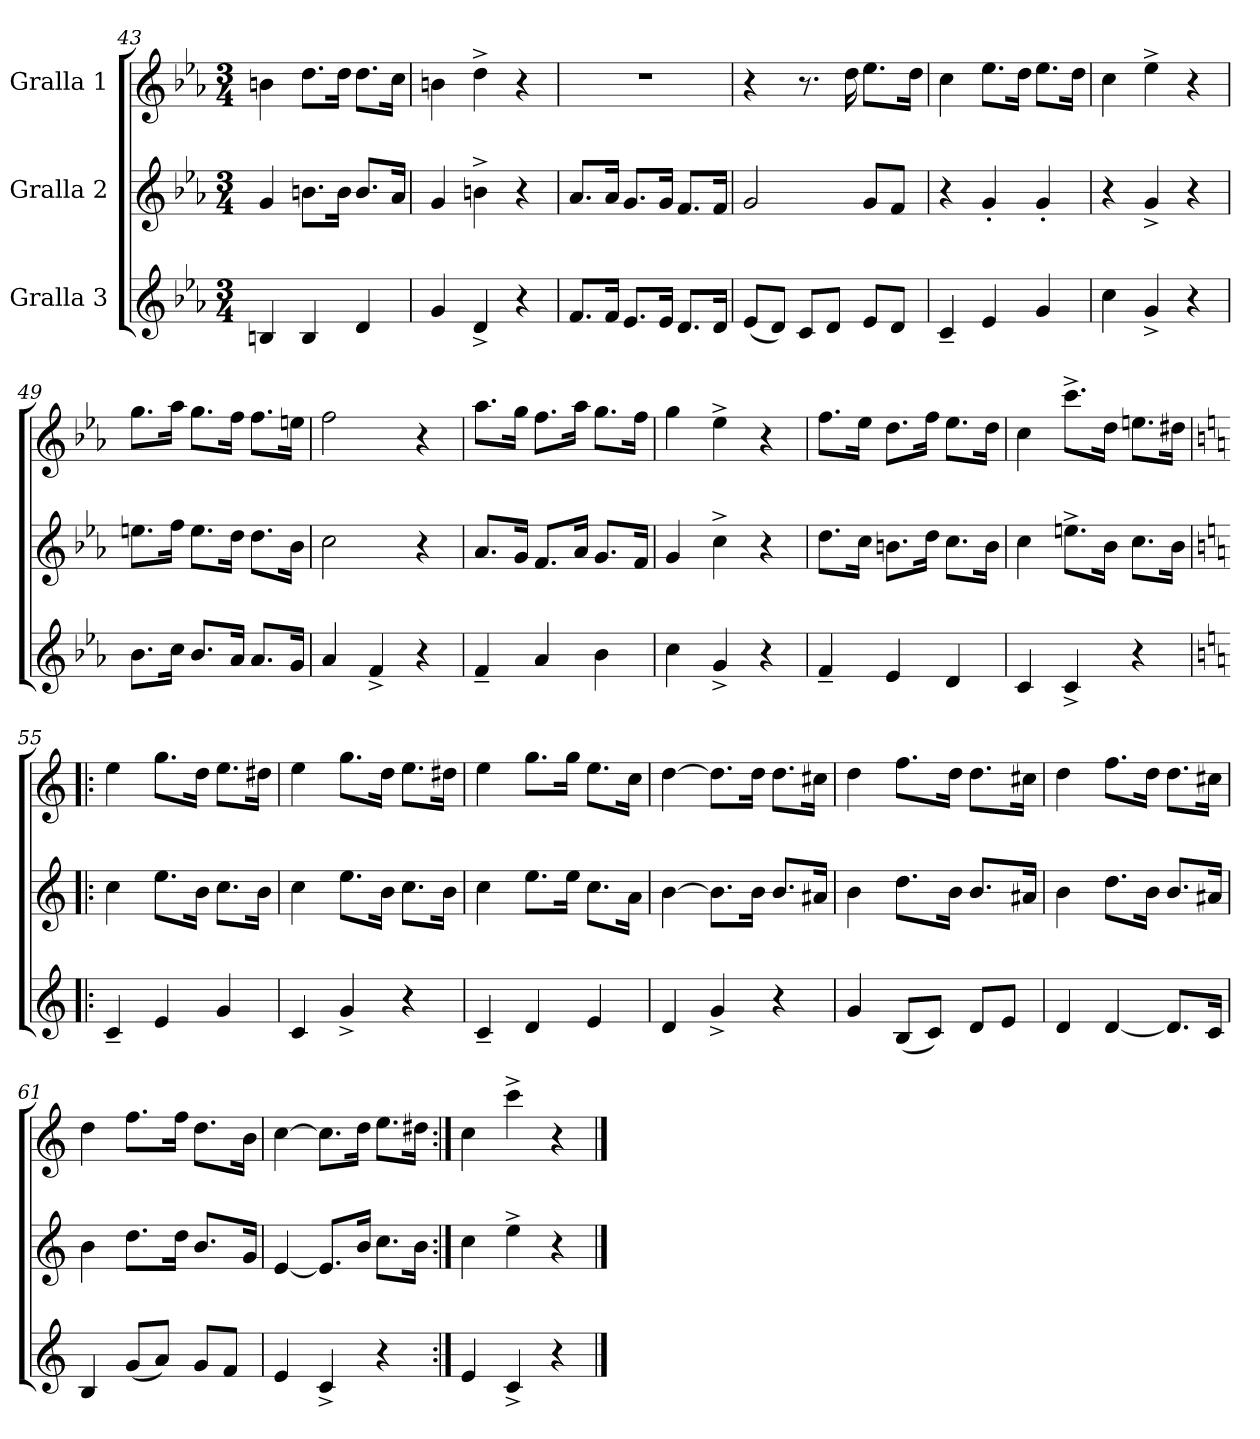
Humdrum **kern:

**kern	**kern	**kern
*part3	*part2	*part1
*staff3	*staff2	*staff1
*I"Gralla 3	*I"Gralla 2	*I"Gralla 1
*clefG2	*clefG2	*clefG2
*k[b-e-a-]	*k[b-e-a-]	*k[b-e-a-]
*E-:	*E-:	*E-:
*M3/4	*M3/4	*M3/4
=43	=43	=43
4Bn/	4g/	4bn\
4B/	8.bn\L	8.dd\L
.	16b\Jk	16dd\Jk
4d/	8.b/L	8.dd\L
.	16a-/Jk	16cc\Jk
=44	=44	=44
4g/	4g/	4bn\
4d^/	4bn^\	4dd^\
4r	4r	4r
=45	=45	=45
8.f/L	8.a-/L	2.r
16f/Jk	16a-/Jk	.
8.e-/L	8.g/L	.
16e-/Jk	16g/Jk	.
8.d/L	8.f/L	.
16d/Jk	16f/Jk	.
=46	=46	=46
(<8e-/L	2g/	4r
8d/J)	.	.
8c/L	.	8.r
8d/J	.	.
.	.	16dd\
8e-/L	8g/L	8.ee-\L
8d/J	8f/J	.
.	.	16dd\Jk
=47	=47	=47
4c~/	4r	4cc\
4e-/	4g'/	8.ee-\L
.	.	16dd\Jk
4g/	4g'/	8.ee-\L
.	.	16dd\Jk
!!LO:LB:g=z
=48	=48	=48
4cc\	4r	4cc\
4g^/	4g^/	4ee-^\
4r	4r	4r
=49	=49	=49
8.b-\L	8.een\L	8.gg\L
16cc\Jk	16ff\Jk	16aa-\Jk
8.b-/L	8.ee\L	8.gg\L
16a-/Jk	16dd\Jk	16ff\Jk
8.a-/L	8.dd\L	8.ff\L
16g/Jk	16b-\Jk	16een\Jk
=50	=50	=50
4a-/	2cc\	2ff\
4f^/	.	.
4r	4r	4r
=51	=51	=51
4f~/	8.a-/L	8.aa-\L
.	16g/Jk	16gg\Jk
4a-/	8.f/L	8.ff\L
.	16a-/Jk	16aa-\Jk
4b-\	8.g/L	8.gg\L
.	16f/Jk	16ff\Jk
=52	=52	=52
4cc\	4g/	4gg\
4g^/	4cc^\	4ee-^\
4r	4r	4r
=53	=53	=53
4f~/	8.dd\L	8.ff\L
.	16cc\Jk	16ee-\Jk
4e-/	8.bn\L	8.dd\L
.	16dd\Jk	16ff\Jk
4d/	8.cc\L	8.ee-\L
.	16b\Jk	16dd\Jk
=54	=54	=54
4c/	4cc\	4cc\
4c^/	8.een^\L	8.ccc^\L
.	16b-\Jk	16dd\Jk
4r	8.cc\L	8.een\L
.	16b-\Jk	16dd#X\Jk
=55!|:	=55!|:	=55!|:
*k[]	*k[]	*k[]
*C:	*C:	*C:
4c~/	4cc\	4ee\
4e/	8.ee\L	8.gg\L
.	16b\Jk	16dd\Jk
4g/	8.cc\L	8.ee\L
.	16b\Jk	16dd#X\Jk
!!LO:LB:g=z
=56	=56	=56
4c/	4cc\	4ee\
4g^/	8.ee\L	8.gg\L
.	16b\Jk	16dd\Jk
4r	8.cc\L	8.ee\L
.	16b\Jk	16dd#X\Jk
=57	=57	=57
4c~/	4cc\	4ee\
4d/	8.ee\L	8.gg\L
.	16ee\Jk	16gg\Jk
4e/	8.cc\L	8.ee\L
.	16a\Jk	16cc\Jk
=58	=58	=58
4d/	[4b\	[4dd\
4g^/	8.b\L]	8.dd\L]
.	16b\Jk	16dd\Jk
4r	8.b/L	8.dd\L
.	16a#X/Jk	16cc#X\Jk
=59	=59	=59
4g/	4b\	4dd\
(<8B/L	8.dd\L	8.ff\L
8c/J)	.	.
.	16b\Jk	16dd\Jk
8d/L	8.b/L	8.dd\L
8e/J	.	.
.	16a#X/Jk	16cc#X\Jk
=60	=60	=60
4d/	4b\	4dd\
[4d/	8.dd\L	8.ff\L
.	16b\Jk	16dd\Jk
8.d/L]	8.b/L	8.dd\L
16c/Jk	16a#X/Jk	16cc#X\Jk
=61	=61	=61
4B/	4b\	4dd\
(<8g/L	8.dd\L	8.ff\L
8a/J)	.	.
.	16dd\Jk	16ff\Jk
8g/L	8.b/L	8.dd\L
8f/J	.	.
.	16g/Jk	16b\Jk
=62	=62	=62
4e/	[4e/	[4cc\
4c^/	8.e/L]	8.cc\L]
.	16b/Jk	16dd\Jk
4r	8.cc\L	8.ee\L
.	16b\Jk	16dd#X\Jk
=63:|!	=63:|!	=63:|!
4e/	4cc\	4cc\
4c^/	4ee^\	4ccc^\
4r	4r	4r
==	==	==
*-	*-	*-
